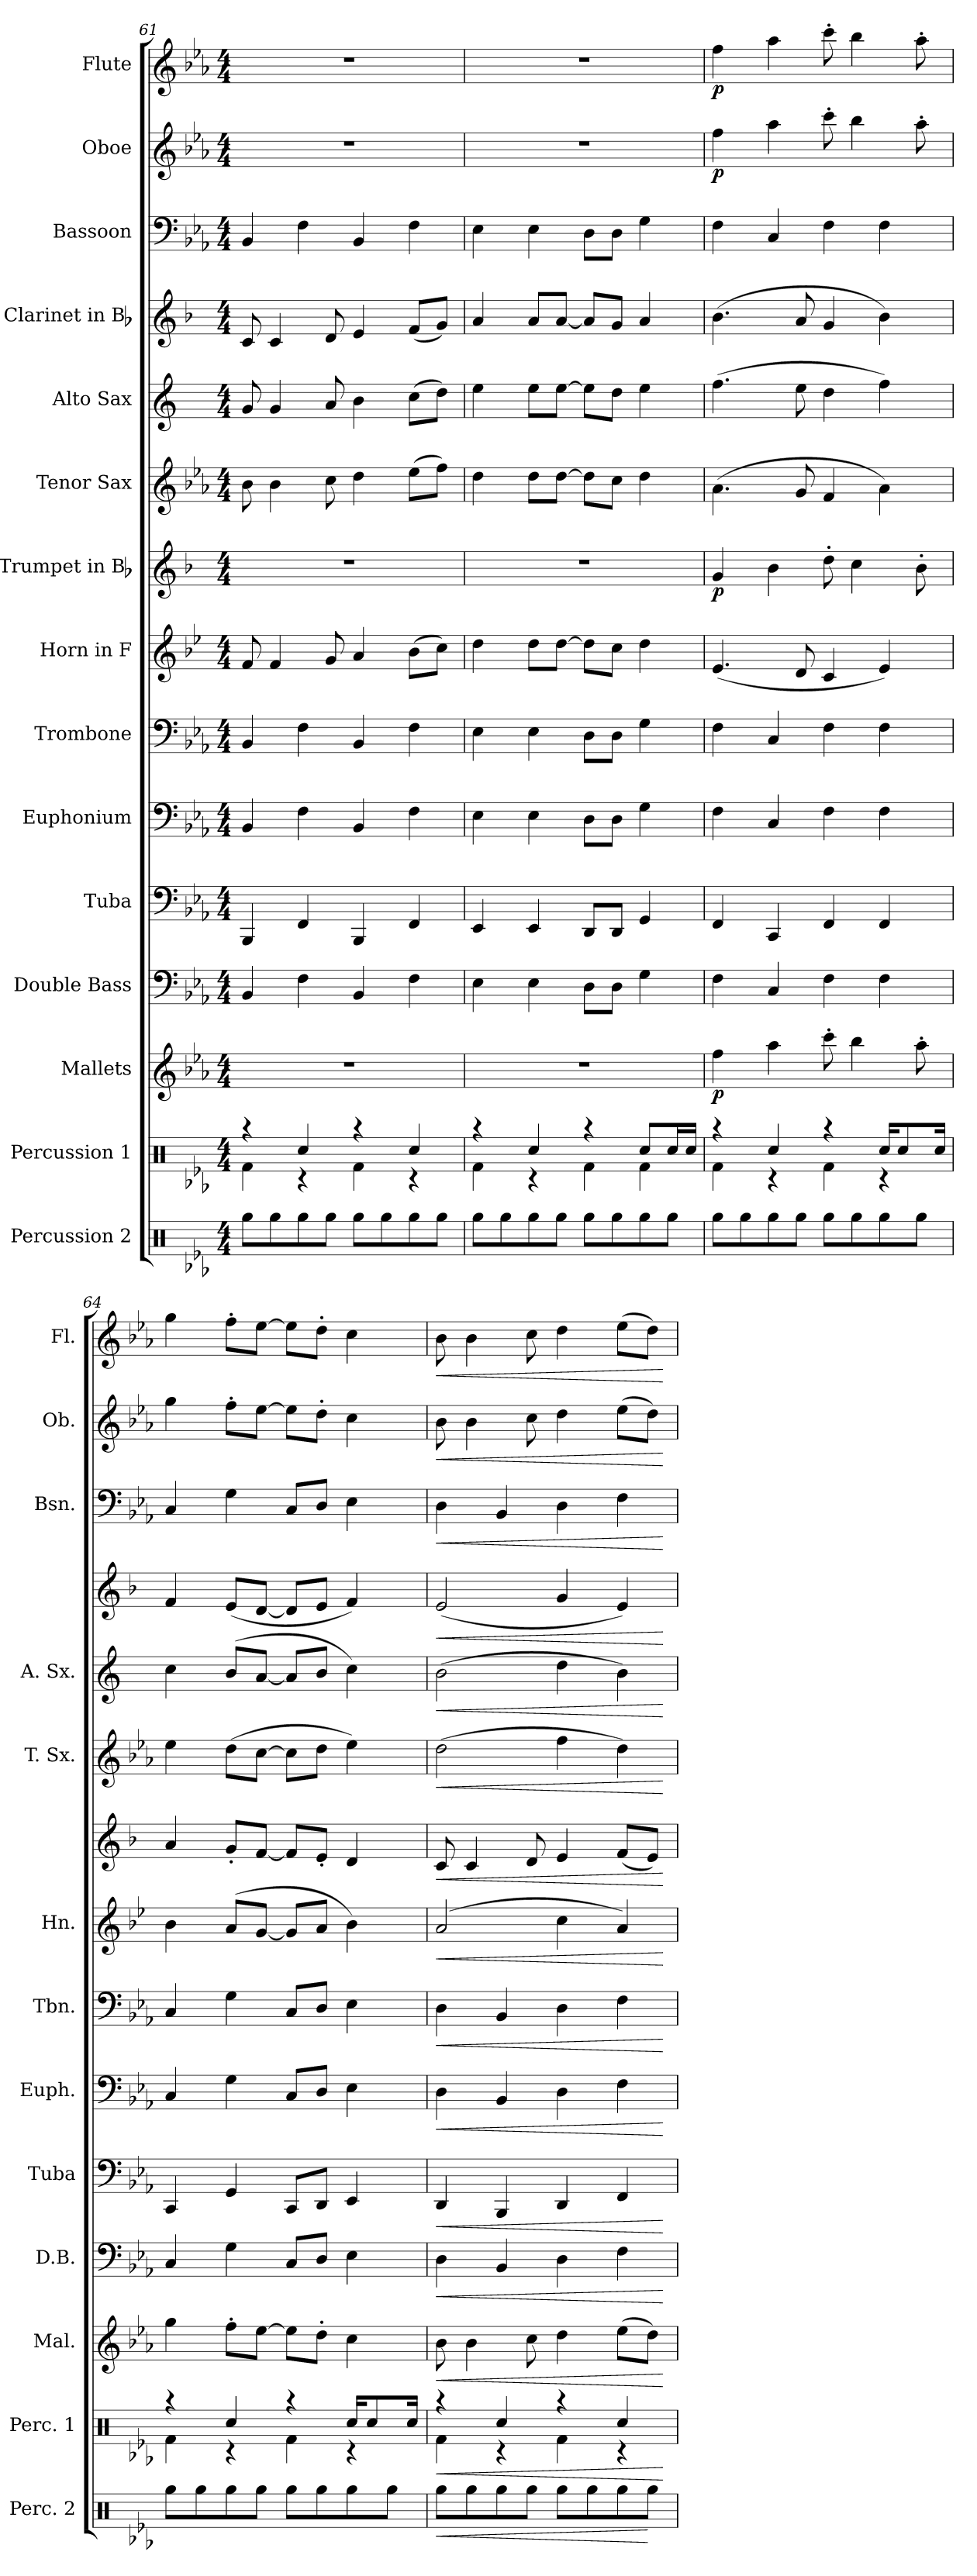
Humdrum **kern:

**kern	**dynam	**kern	**dynam	**kern	**dynam	**kern	**dynam	**kern	**dynam	**kern	**dynam	**kern	**dynam	**kern	**dynam	**kern	**dynam	**kern	**dynam	**kern	**dynam	**kern	**dynam	**kern	**dynam	**kern	**dynam	**kern	**dynam
*part15	*part15	*part14	*part14	*part13	*part13	*part12	*part12	*part11	*part11	*part10	*part10	*part9	*part9	*part8	*part8	*part7	*part7	*part6	*part6	*part5	*part5	*part4	*part4	*part3	*part3	*part2	*part2	*part1	*part1
*staff15	*staff15	*staff14	*staff14	*staff13	*staff13	*staff12	*staff12	*staff11	*staff11	*staff10	*staff10	*staff9	*staff9	*staff8	*staff8	*staff7	*staff7	*staff6	*staff6	*staff5	*staff5	*staff4	*staff4	*staff3	*staff3	*staff2	*staff2	*staff1	*staff1
*I"Percussion 2	*	*I"Percussion 1	*	*I"Mallets	*	*I"Double Bass	*	*I"Tuba	*	*I"Euphonium	*	*I"Trombone	*	*I"Horn in F	*	*I"Trumpet in Bb	*	*I"Tenor Sax	*	*I"Alto Sax	*	*I"Clarinet in Bb	*	*I"Bassoon	*	*I"Oboe	*	*I"Flute	*
*I'Perc. 2	*	*I'Perc. 1	*	*I'Mal.	*	*I'D.B.	*	*I'Tuba	*	*I'Euph.	*	*I'Tbn.	*	*I'Hn.	*	*	*	*I'T. Sx.	*	*I'A. Sx.	*	*	*	*I'Bsn.	*	*I'Ob.	*	*I'Fl.	*
*clefX	*	*clefX	*	*clefG2	*	*clefF4	*	*clefF4	*	*clefF4	*	*clefF4	*	*clefG2	*	*clefG2	*	*clefG2	*	*clefG2	*	*clefG2	*	*clefF4	*	*clefG2	*	*clefG2	*
*	*	*	*	*	*	*ITrd7c12	*	*	*	*	*	*	*	*ITrd4c7	*	*ITrd1c2	*	*ITrd8c14	*	*ITrd5c9	*	*ITrd1c2	*	*	*	*	*	*	*
*k[b-e-a-]	*	*k[b-e-a-]	*	*k[b-e-a-]	*	*k[b-e-a-]	*	*k[b-e-a-]	*	*k[b-e-a-]	*	*k[b-e-a-]	*	*k[b-e-a-]	*	*k[b-e-a-]	*	*k[b-e-a-]	*	*k[b-e-a-]	*	*k[b-e-a-]	*	*k[b-e-a-]	*	*k[b-e-a-]	*	*k[b-e-a-]	*
*c:	*	*c:	*	*c:	*	*c:	*	*c:	*	*c:	*	*c:	*	*c:	*	*c:	*	*c:	*	*c:	*	*c:	*	*c:	*	*c:	*	*c:	*
*M4/4	*	*M4/4	*	*M4/4	*	*M4/4	*	*M4/4	*	*M4/4	*	*M4/4	*	*M4/4	*	*M4/4	*	*M4/4	*	*M4/4	*	*M4/4	*	*M4/4	*	*M4/4	*	*M4/4	*
=61	=61	=61	=61	=61	=61	=61	=61	=61	=61	=61	=61	=61	=61	=61	=61	=61	=61	=61	=61	=61	=61	=61	=61	=61	=61	=61	=61	=61	=61
*	*	*^	*	*	*	*	*	*	*	*	*	*	*	*	*	*	*	*	*	*	*	*	*	*	*	*	*	*	*
8Rgg\L	.	4raa	4Rf\	.	1r	.	4BBB-/	.	4BBB-/	.	4BB-/	.	4BB-/	.	8B-/	.	1r	.	8B-\	.	8B-/	.	8B-/	.	4BB-/	.	1r	.	1r	.
8Rgg\	.	.	.	.	.	.	.	.	.	.	.	.	.	.	4B-/	.	.	.	4B-\	.	4B-/	.	4B-/	.	.	.	.	.	.	.
8Rgg>\	.	4Rcc/	4rc	.	.	.	4FF\	.	4FF/	.	4F\	.	4F\	.	.	.	.	.	.	.	.	.	.	.	4F\	.	.	.	.	.
8Rgg\J	.	.	.	.	.	.	.	.	.	.	.	.	.	.	8c/	.	.	.	8c\	.	8c/	.	8c/	.	.	.	.	.	.	.
8Rgg\L	.	4raa	4Rf\	.	.	.	4BBB-/	.	4BBB-/	.	4BB-/	.	4BB-/	.	4d/	.	.	.	4d\	.	4d\	.	4d/	.	4BB-/	.	.	.	.	.
8Rgg\	.	.	.	.	.	.	.	.	.	.	.	.	.	.	.	.	.	.	.	.	.	.	.	.	.	.	.	.	.	.
8Rgg>\	.	4Rcc/	4rc	.	.	.	4FF\	.	4FF/	.	4F\	.	4F\	.	(>8e-\L	.	.	.	(>8e-\L	.	(>8e-\L	.	(<8e-/L	.	4F\	.	.	.	.	.
8Rgg\J	.	.	.	.	.	.	.	.	.	.	.	.	.	.	8f\J)	.	.	.	8f\J)	.	8f\J)	.	8f/J)	.	.	.	.	.	.	.
=62	=62	=62	=62	=62	=62	=62	=62	=62	=62	=62	=62	=62	=62	=62	=62	=62	=62	=62	=62	=62	=62	=62	=62	=62	=62	=62	=62	=62	=62	=62
8Rgg\L	.	4raa	4Rf\	.	1r	.	4EE-\	.	4EE-/	.	4E-\	.	4E-\	.	4g\	.	1r	.	4d\	.	4g\	.	4g/	.	4E-\	.	1r	.	1r	.
8Rgg\	.	.	.	.	.	.	.	.	.	.	.	.	.	.	.	.	.	.	.	.	.	.	.	.	.	.	.	.	.	.
8Rgg>\	.	4Rcc/	4rc	.	.	.	4EE-\	.	4EE-/	.	4E-\	.	4E-\	.	8g\L	.	.	.	8d\L	.	8g\L	.	8g/L	.	4E-\	.	.	.	.	.
8Rgg\J	.	.	.	.	.	.	.	.	.	.	.	.	.	.	[8g\J	.	.	.	[8d\J	.	[8g\J	.	[8g/J	.	.	.	.	.	.	.
8Rgg\L	.	4raa	4Rf\	.	.	.	8DD\L	.	8DD/L	.	8D\L	.	8D\L	.	8g\L]	.	.	.	8d\L]	.	8g\L]	.	8g/L]	.	8D\L	.	.	.	.	.
8Rgg>\	.	.	.	.	.	.	8DD\J	.	8DD/J	.	8D\J	.	8D\J	.	8f\J	.	.	.	8c\J	.	8f\J	.	8f/J	.	8D\J	.	.	.	.	.
8Rgg\	.	8Rcc/L	4Rf\	.	.	.	4GG\	.	4GG/	.	4G\	.	4G\	.	4g\	.	.	.	4d\	.	4g\	.	4g/	.	4G\	.	.	.	.	.
8Rgg>\J	.	16Rcc/L	.	.	.	.	.	.	.	.	.	.	.	.	.	.	.	.	.	.	.	.	.	.	.	.	.	.	.	.
.	.	16Rcc/JJ	.	.	.	.	.	.	.	.	.	.	.	.	.	.	.	.	.	.	.	.	.	.	.	.	.	.	.	.
=63	=63	=63	=63	=63	=63	=63	=63	=63	=63	=63	=63	=63	=63	=63	=63	=63	=63	=63	=63	=63	=63	=63	=63	=63	=63	=63	=63	=63	=63	=63
!	!	!	!	!	!	!LO:DY:b	!	!	!	!	!	!	!	!	!	!	!	!LO:DY:b	!	!	!	!	!	!	!	!	!	!LO:DY:b	!	!LO:DY:b
8Rgg\L	.	4raa	4Rf\	.	4ff\	p	4FF\	.	4FF/	.	4F\	.	4F\	.	(<4.A-/	.	4f/	p	(>4.A-\	.	(>4.a-\	.	(>4.a-\	.	4F\	.	4ff\	p	4ff\	p
8Rgg\	.	.	.	.	.	.	.	.	.	.	.	.	.	.	.	.	.	.	.	.	.	.	.	.	.	.	.	.	.	.
8Rgg>\	.	4Rcc/	4rc	.	4aa-\	.	4CC/	.	4CC/	.	4C/	.	4C/	.	.	.	4a-\	.	.	.	.	.	.	.	4C/	.	4aa-\	.	4aa-\	.
8Rgg\J	.	.	.	.	.	.	.	.	.	.	.	.	.	.	8G/	.	.	.	8G/	.	8g\	.	8g/	.	.	.	.	.	.	.
8Rgg\L	.	4raa	4Rf\	.	8ccc'>\	.	4FF\	.	4FF/	.	4F\	.	4F\	.	4F/	.	8cc'>\	.	4F/	.	4f\	.	4f/	.	4F\	.	8ccc'>\	.	8ccc'>\	.
8Rgg>\	.	.	.	.	4bb-\	.	.	.	.	.	.	.	.	.	.	.	4b-\	.	.	.	.	.	.	.	.	.	4bb-\	.	4bb-\	.
8Rgg\	.	16Rcc/KL	4rc	.	.	.	4FF\	.	4FF/	.	4F\	.	4F\	.	4A-/)	.	.	.	4A-\)	.	4a-\)	.	4a-\)	.	4F\	.	.	.	.	.
.	.	8Rcc/	.	.	.	.	.	.	.	.	.	.	.	.	.	.	.	.	.	.	.	.	.	.	.	.	.	.	.	.
8Rgg\J	.	.	.	.	8aa-'>\	.	.	.	.	.	.	.	.	.	.	.	8a-'>\	.	.	.	.	.	.	.	.	.	8aa-'>\	.	8aa-'>\	.
.	.	16Rcc/Jk	.	.	.	.	.	.	.	.	.	.	.	.	.	.	.	.	.	.	.	.	.	.	.	.	.	.	.	.
=64	=64	=64	=64	=64	=64	=64	=64	=64	=64	=64	=64	=64	=64	=64	=64	=64	=64	=64	=64	=64	=64	=64	=64	=64	=64	=64	=64	=64	=64	=64
8Rgg\L	.	4raa	4Rf\	.	4gg\	.	4CC/	.	4CC/	.	4C/	.	4C/	.	4e-\	.	4g/	.	4e-\	.	4e-\	.	4e-/	.	4C/	.	4gg\	.	4gg\	.
8Rgg\	.	.	.	.	.	.	.	.	.	.	.	.	.	.	.	.	.	.	.	.	.	.	.	.	.	.	.	.	.	.
8Rgg>\	.	4Rcc/	4rc	.	8ff'>\L	.	4GG\	.	4GG/	.	4G\	.	4G\	.	(>8d/L	.	8f'</L	.	(>8d\L	.	(>8d/L	.	(<8d/L	.	4G\	.	8ff'>\L	.	8ff'>\L	.
8Rgg\J	.	.	.	.	[8ee-\J	.	.	.	.	.	.	.	.	.	[8c/J	.	[8e-/J	.	[8c\J	.	[8c/J	.	[8c/J	.	.	.	[8ee-\J	.	[8ee-\J	.
8Rgg\L	.	4raa	4Rf\	.	8ee-\L]	.	8CC/L	.	8CC/L	.	8C/L	.	8C/L	.	8c/L]	.	8e-/L]	.	8c\L]	.	8c/L]	.	8c/L]	.	8C/L	.	8ee-\L]	.	8ee-\L]	.
8Rgg\	.	.	.	.	8dd'>\J	.	8DD/J	.	8DD/J	.	8D/J	.	8D/J	.	8d/J	.	8d'</J	.	8d\J	.	8d/J	.	8d/J	.	8D/J	.	8dd'>\J	.	8dd'>\J	.
8Rgg>\	.	16Rcc/KL	4rc	.	4cc\	.	4EE-\	.	4EE-/	.	4E-\	.	4E-\	.	4e-\)	.	4c/	.	4e-\)	.	4e-\)	.	4e-/)	.	4E-\	.	4cc\	.	4cc\	.
.	.	8Rcc/	.	.	.	.	.	.	.	.	.	.	.	.	.	.	.	.	.	.	.	.	.	.	.	.	.	.	.	.
8Rgg\J	.	.	.	.	.	.	.	.	.	.	.	.	.	.	.	.	.	.	.	.	.	.	.	.	.	.	.	.	.	.
.	.	16Rcc/Jk	.	.	.	.	.	.	.	.	.	.	.	.	.	.	.	.	.	.	.	.	.	.	.	.	.	.	.	.
!!LO:PB:g=z
=65	=65	=65	=65	=65	=65	=65	=65	=65	=65	=65	=65	=65	=65	=65	=65	=65	=65	=65	=65	=65	=65	=65	=65	=65	=65	=65	=65	=65	=65	=65
!	!LO:HP:b	!	!	!LO:HP:b	!	!LO:HP:b	!	!LO:HP:b	!	!LO:HP:b	!	!LO:HP:b	!	!LO:HP:b	!	!LO:HP:b	!	!LO:HP:b	!	!LO:HP:b	!	!LO:HP:b	!	!LO:HP:b	!	!LO:HP:b	!	!LO:HP:b	!	!LO:HP:b
8Rgg\L	<	4raa	4Rf\	<	8b-\	<	4DD\	<	4DD/	<	4D\	<	4D\	<	(2d/	<	8B-/	<	(>2d\	<	(>2d\	<	(<2d/	<	4D\	<	8b-\	<	8b-\	<
8Rgg\	.	.	.	.	4b-\	.	.	.	.	.	.	.	.	.	.	.	4B-/	.	.	.	.	.	.	.	.	.	4b-\	.	4b-\	.
8Rgg>\	.	4Rcc/	4rc	.	.	.	4BBB-/	.	4BBB-/	.	4BB-/	.	4BB-/	.	.	.	.	.	.	.	.	.	.	.	4BB-/	.	.	.	.	.
8Rgg\J	.	.	.	.	8cc\	.	.	.	.	.	.	.	.	.	.	.	8c/	.	.	.	.	.	.	.	.	.	8cc\	.	8cc\	.
8Rgg\L	.	4raa	4Rf\	.	4dd\	.	4DD\	.	4DD/	.	4D\	.	4D\	.	4f\	.	4d/	.	4f\	.	4f\	.	4f/	.	4D\	.	4dd\	.	4dd\	.
8Rgg\	.	.	.	.	.	.	.	.	.	.	.	.	.	.	.	.	.	.	.	.	.	.	.	.	.	.	.	.	.	.
8Rgg>\	.	4Rcc/	4rc	.	(>8ee-\L	.	4FF\	.	4FF/	.	4F\	.	4F\	.	4d/)	.	(<8e-/L	.	4d\)	.	4d\)	.	4d/)	.	4F\	.	(>8ee-\L	.	(>8ee-\L	.
8Rgg\J	[	.	.	.	8dd\J)	.	.	.	.	.	.	.	.	.	.	.	8d/J)	.	.	.	.	.	.	.	.	.	8dd\J)	.	8dd\J)	.
*	*	*v	*v	*	*	*	*	*	*	*	*	*	*	*	*	*	*	*	*	*	*	*	*	*	*	*	*	*	*	*
.	.	.	[	.	[	.	[	.	[	.	[	.	[	.	[	.	[	.	[	.	[	.	[	.	[	.	[	.	[
=	=	=	=	=	=	=	=	=	=	=	=	=	=	=	=	=	=	=	=	=	=	=	=	=	=	=	=	=	=
*-	*-	*-	*-	*-	*-	*-	*-	*-	*-	*-	*-	*-	*-	*-	*-	*-	*-	*-	*-	*-	*-	*-	*-	*-	*-	*-	*-	*-	*-
